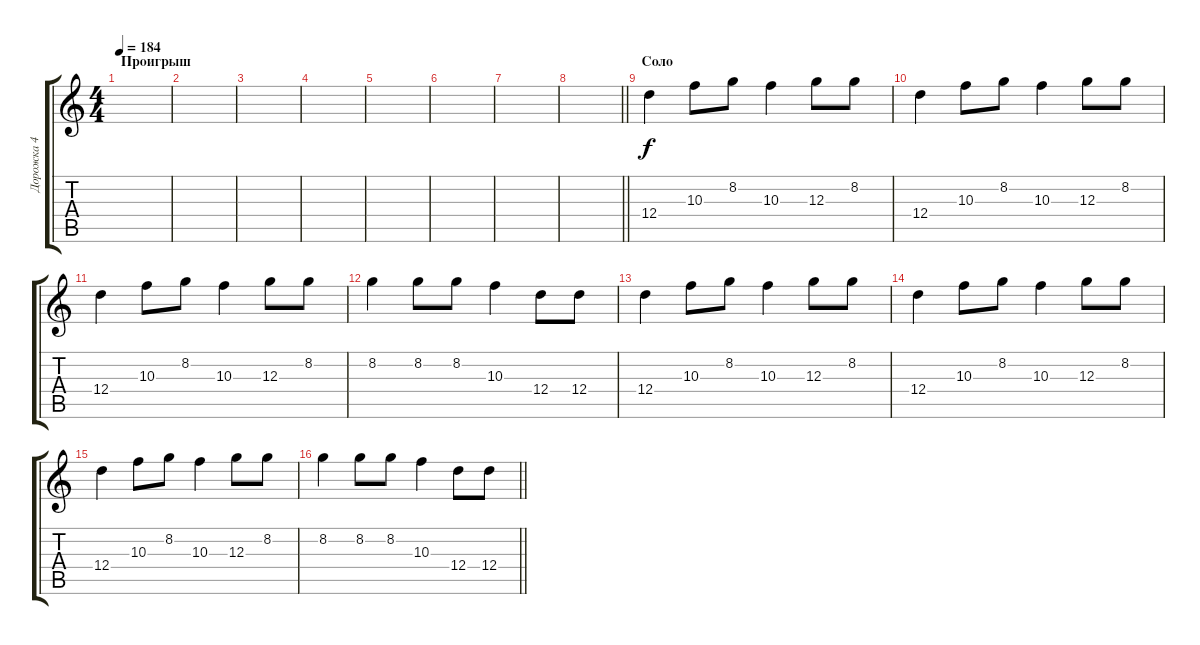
\track ("Дорожка 4" "Дорожка 4") {instrument overdrivenguitar}
\staff {score tabs}
\tuning (E4 B3 G3 D3 A2 E2) {hide}
\ts (4 4)
\section ("" "Проигрыш ")
\tempo 184
\clef g2
\ks c
|
|
|
|
|
|
|
\barLineRight lightlight
|
\section ("" "Соло")
12.4.4 10.3.8 8.2.8 10.3.4 12.3.8 8.2.8 |
12.4.4 10.3.8 8.2.8 10.3.4 12.3.8 8.2.8 |
12.4.4 10.3.8 8.2.8 10.3.4 12.3.8 8.2.8 |
8.2.4 8.2.8 8.2.8 10.3.4 12.4.8 12.4.8 |
12.4.4 10.3.8 8.2.8 10.3.4 12.3.8 8.2.8 |
12.4.4 10.3.8 8.2.8 10.3.4 12.3.8 8.2.8 |
12.4.4 10.3.8 8.2.8 10.3.4 12.3.8 8.2.8 |
\barLineRight lightlight
8.2.4 8.2.8 8.2.8 10.3.4 12.4.8 12.4.8
